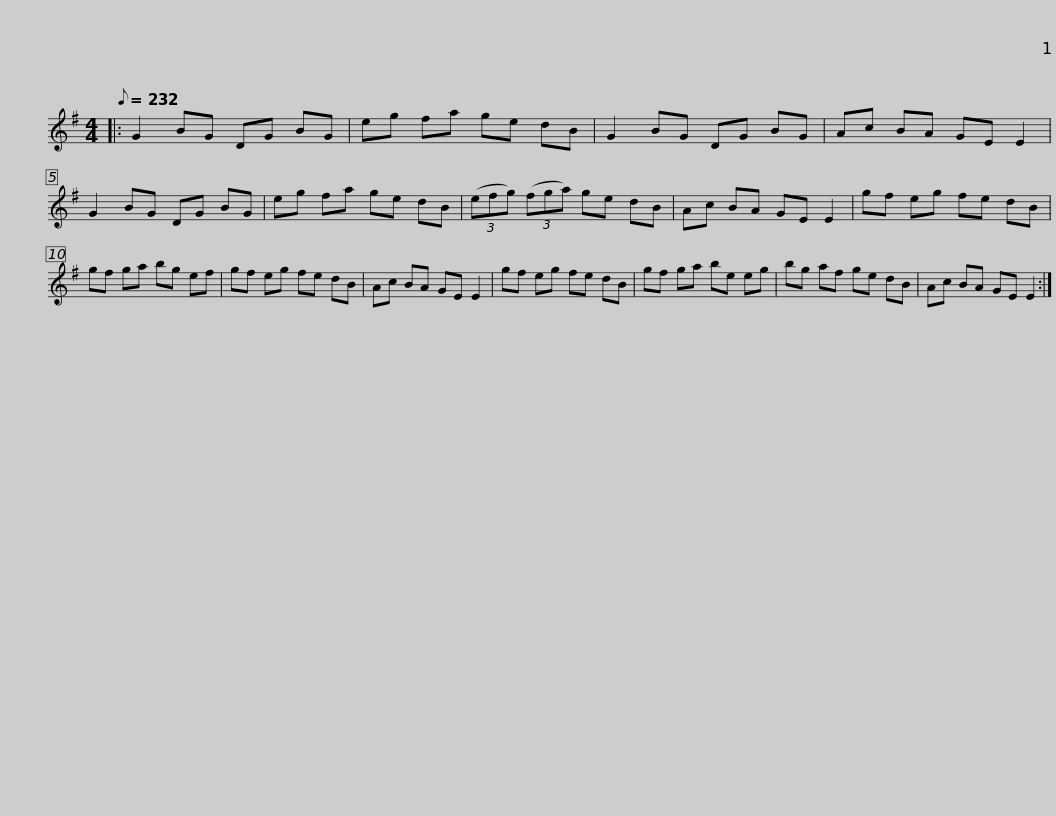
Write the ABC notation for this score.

X:1
L:1/8
Q:1/8=232
M:4/4
I:linebreak $
K:Emin
V:1 treble
V:1
|: G2 BG DG BG | eg fa ge dB | G2 BG DG BG | Ac BA GE E2 | G2 BG DG BG | %5
 eg fa ge dB |$ (3(efg) (3(fga) ge dB | Ac BA GE E2 | gf eg fe dB | gf ga bg ef | %10
 gf eg fe dB |$ Ac BA GE E2 | gf eg fe dB | gf ga be eg | bg af ge dB | %15
 Ac BA GE E2 :| %16
